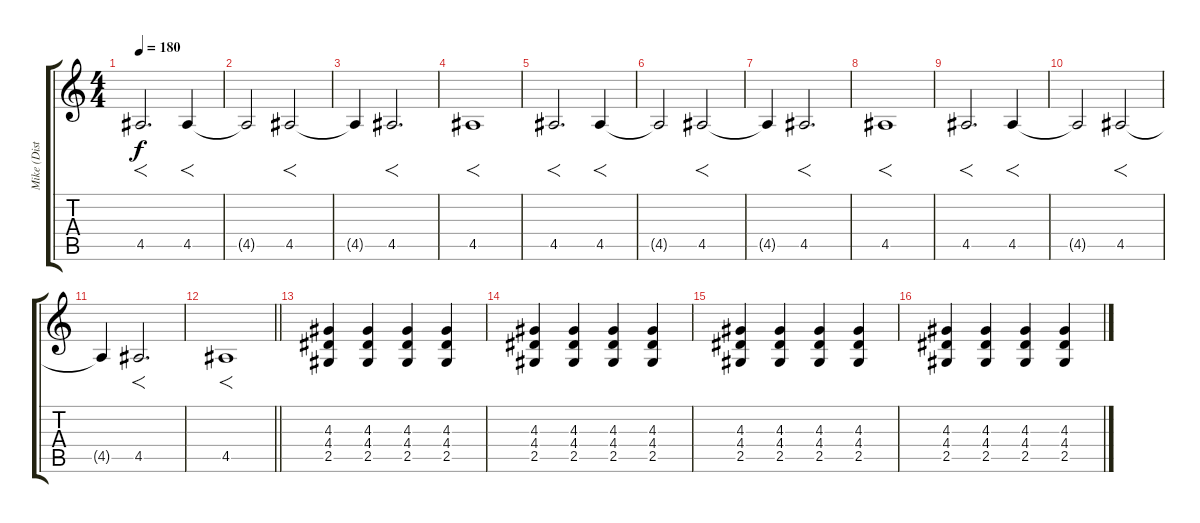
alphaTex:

\track ("Mike (Distortion)" "Mike (Dist") {instrument distortionguitar}
\staff {score tabs}
\tuning (Db4 Ab3 E3 B2 Gb2 Db2) {hide}
\ts (4 4)
\tempo 180
\clef g2
\ks c
4.5.2{f d dy f} 4.5.4{f} |
4.5{t}.2 4.5.2{f} |
4.5{t}.4 4.5.2{f d} |
4.5.1{f} |
4.5.2{f d} 4.5.4{f} |
4.5{t}.2 4.5.2{f} |
4.5{t}.4 4.5.2{f d} |
4.5.1{f} |
4.5.2{f d} 4.5.4{f} |
4.5{t}.2 4.5.2{f} |
4.5{t}.4 4.5.2{f d} |
\barLineRight lightlight
4.5.1{f} |
(4.3 4.4 2.5).4{volume 16 instrument overdrivenguitar} (4.3 4.4 2.5).4 (4.3 4.4 2.5).4 (4.3 4.4 2.5).4 |
(4.3 4.4 2.5).4 (4.3 4.4 2.5).4 (4.3 4.4 2.5).4 (4.3 4.4 2.5).4 |
(4.3 4.4 2.5).4 (4.3 4.4 2.5).4 (4.3 4.4 2.5).4 (4.3 4.4 2.5).4 |
(4.3 4.4 2.5).4 (4.3 4.4 2.5).4 (4.3 4.4 2.5).4 (4.3 4.4 2.5).4
